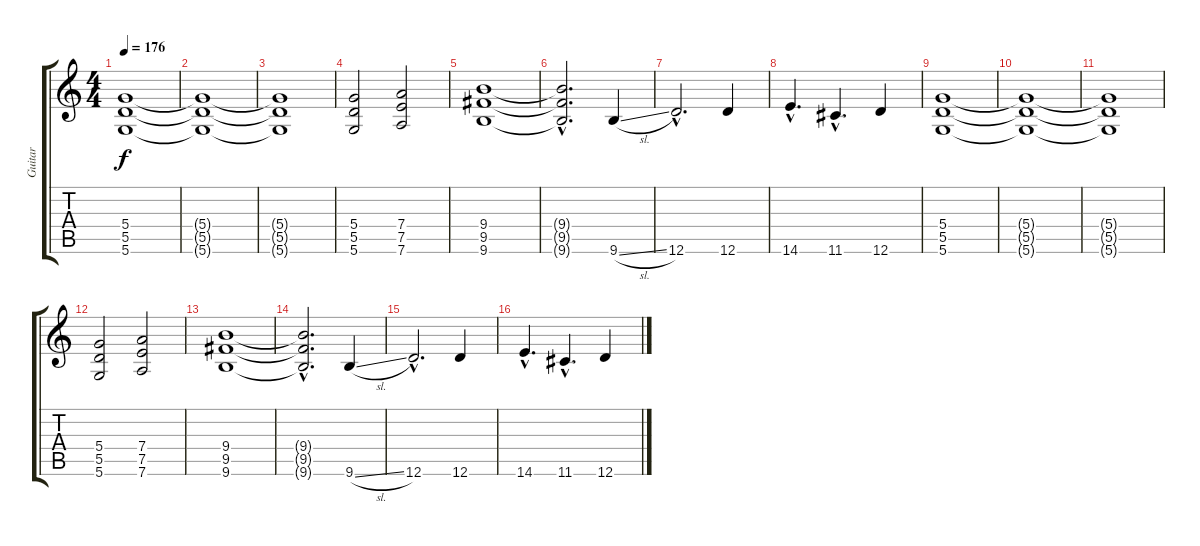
\track ("Guitar " "Guitar ") {instrument overdrivenguitar}
\staff {score tabs}
\tuning (E4 B3 G3 D3 A2 D2) {hide}
\ts (4 4)
\tempo 176
\clef g2
\ks c
(5.4 5.5 5.6).1{dy f} |
(5.4{t} 5.5{t} 5.6{t}).1 |
(5.4{t} 5.5{t} 5.6{t}).1 |
(5.4 5.5 5.6).2 (7.4 7.5 7.6).2 |
(9.4 9.5 9.6).1 |
(9.4{hac t} 9.5{hac t} 9.6{hac t}).2{d} 9.6{sl}.4 |
12.6{hac}.2{d} 12.6.4 |
14.6{hac}.4{d} 11.6{hac}.4{d} 12.6.4 |
(5.4 5.5 5.6).1 |
(5.4{t} 5.5{t} 5.6{t}).1 |
(5.4{t} 5.5{t} 5.6{t}).1 |
(5.4 5.5 5.6).2 (7.4 7.5 7.6).2 |
(9.4 9.5 9.6).1 |
(9.4{hac t} 9.5{hac t} 9.6{hac t}).2{d} 9.6{sl}.4 |
12.6{hac}.2{d} 12.6.4 |
14.6{hac}.4{d} 11.6{hac}.4{d} 12.6.4
